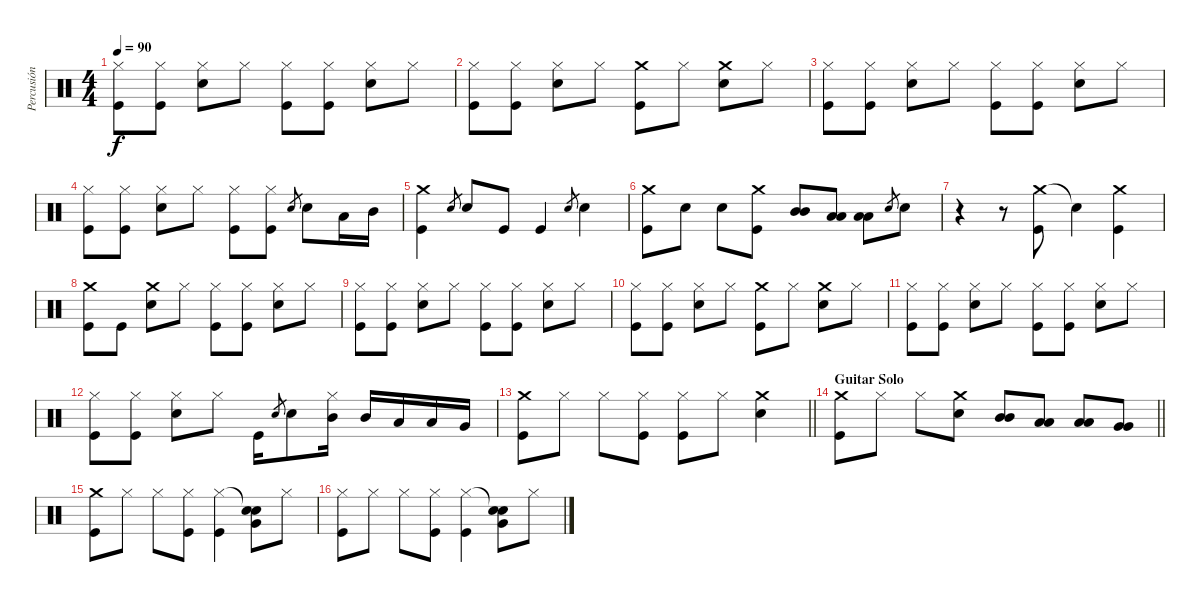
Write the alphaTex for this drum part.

\track ("Percusión" "Percusión") {instrument percussion}
\staff {score}
\articulation defaults
\ts (4 4)
\tempo 90
\clef neutral
\ks c
("Hi-Hat (closed)" "Kick (hit)").8{dy f} ("Hi-Hat (closed)" "Kick (hit)").8 ("Hi-Hat (closed)" "Snare (hit) 2").8 "Hi-Hat (closed)".8 ("Hi-Hat (closed)" "Kick (hit)").8 ("Hi-Hat (closed)" "Kick (hit)").8 ("Hi-Hat (closed)" "Snare (hit) 2").8 "Hi-Hat (closed)".8 |
("Hi-Hat (closed)" "Kick (hit)").8 ("Hi-Hat (closed)" "Kick (hit)").8 ("Hi-Hat (closed)" "Snare (hit) 2").8 "Hi-Hat (closed)".8 ("Crash medium (hit)" "Kick (hit)").8 "Hi-Hat (closed)".8 ("Crash medium (hit)" "Snare (hit) 2").8 "Hi-Hat (closed)".8 |
("Hi-Hat (closed)" "Kick (hit)").8 ("Hi-Hat (closed)" "Kick (hit)").8 ("Hi-Hat (closed)" "Snare (hit) 2").8 "Hi-Hat (closed)".8 ("Hi-Hat (closed)" "Kick (hit)").8 ("Hi-Hat (closed)" "Kick (hit)").8 ("Hi-Hat (closed)" "Snare (hit) 2").8 "Hi-Hat (closed)".8 |
("Hi-Hat (closed)" "Kick (hit)").8 ("Hi-Hat (closed)" "Kick (hit)").8 ("Hi-Hat (closed)" "Snare (hit) 2").8 "Hi-Hat (closed)".8 ("Hi-Hat (closed)" "Kick (hit)").8 ("Hi-Hat (closed)" "Kick (hit)").8 "Snare (hit) 2".8{gr} "Snare (hit) 2".8 "Low Tom (hit)".16 "Mid Tom (hit)".16 |
("Crash medium (hit)" "Kick (hit)").4 "Snare (hit) 2".8{gr} "Snare (hit) 2".8 "Kick (hit)".8 "Kick (hit)".4 "Snare (hit) 2".8{gr} "Snare (hit) 2".4 |
("Crash medium (hit)" "Kick (hit)").8 "Snare (hit) 2".8 "Snare (hit) 2".8 ("Crash medium (hit)" "Kick (hit)").8 ("Mid Tom (hit)" "Mid Tom (hit)").8 ("Low Tom (hit)" "Low Tom (hit)").8 ("Low Tom (hit)" "Low Tom (hit)").8 "Snare (hit) 2".8{gr} "Snare (hit) 2".8 |
r.4 r.8 ("Crash medium (hit)" "Kick (hit)").8 "Snare (hit)"{t}.4 ("Crash medium (hit)" "Kick (hit)").4 |
("Crash medium (hit)" "Kick (hit)").8 "Kick (hit)".8 ("Crash medium (hit)" "Snare (hit) 2").8 "Hi-Hat (closed)".8 ("Hi-Hat (closed)" "Kick (hit)").8 ("Hi-Hat (closed)" "Kick (hit)").8 ("Hi-Hat (closed)" "Snare (hit) 2").8 "Hi-Hat (closed)".8 |
("Hi-Hat (closed)" "Kick (hit)").8 ("Hi-Hat (closed)" "Kick (hit)").8 ("Hi-Hat (closed)" "Snare (hit) 2").8 "Hi-Hat (closed)".8 ("Hi-Hat (closed)" "Kick (hit)").8 ("Hi-Hat (closed)" "Kick (hit)").8 ("Hi-Hat (closed)" "Snare (hit) 2").8 "Hi-Hat (closed)".8 |
("Hi-Hat (closed)" "Kick (hit)").8 ("Hi-Hat (closed)" "Kick (hit)").8 ("Hi-Hat (closed)" "Snare (hit) 2").8 "Hi-Hat (closed)".8 ("Crash medium (hit)" "Kick (hit)").8 "Hi-Hat (closed)".8 ("Crash medium (hit)" "Snare (hit) 2").8 "Hi-Hat (closed)".8 |
("Hi-Hat (closed)" "Kick (hit)").8 ("Hi-Hat (closed)" "Kick (hit)").8 ("Hi-Hat (closed)" "Snare (hit) 2").8 "Hi-Hat (closed)".8 ("Hi-Hat (closed)" "Kick (hit)").8 ("Hi-Hat (closed)" "Kick (hit)").8 ("Hi-Hat (closed)" "Snare (hit) 2").8 "Hi-Hat (closed)".8 |
("Hi-Hat (closed)" "Kick (hit)").8 ("Hi-Hat (closed)" "Kick (hit)").8 ("Hi-Hat (closed)" "Snare (hit) 2").8 "Hi-Hat (closed)".8 "Kick (hit)".16 "Snare (hit) 2".8{gr} "Snare (hit) 2".8 ("Hi-Hat (closed)" "Mid Tom (hit)").16 "Mid Tom (hit)".16 "Low Tom (hit)".16 "Low Tom (hit)".16 "Very Low Tom (hit)".16 |
\barLineRight lightlight
("Crash medium (hit)" "Kick (hit)").8 "Hi-Hat (closed)".8 "Hi-Hat (closed)".8 ("Hi-Hat (closed)" "Kick (hit)").8 ("Hi-Hat (closed)" "Kick (hit)").8 "Hi-Hat (closed)".8 ("Crash medium (hit)" "Snare (hit) 2").4 |
\section ("" "Guitar Solo")
\barLineRight lightlight
("Crash medium (hit)" "Kick (hit)").8 "Hi-Hat (closed)".8 "Hi-Hat (closed)".8 ("Crash medium (hit)" "Snare (hit) 2").8 ("Mid Tom (hit)" "Mid Tom (hit)").8 ("Low Tom (hit)" "Low Tom (hit)").8 ("Low Tom (hit)" "Low Tom (hit)").8 ("Very Low Tom (hit)" "Very Low Tom (hit)").8 |
("Crash medium (hit)" "Kick (hit)").8 "Hi-Hat (closed)".8 "Hi-Hat (closed)".8 ("Hi-Hat (closed)" "Kick (hit)").8 ("Hi-Hat (closed)" "Kick (hit)").4 ("Snare (hit)"{t} "Snare (hit) 2" "Very Low Tom (hit)").8 "Hi-Hat (closed)".8 |
("Hi-Hat (closed)" "Kick (hit)").8 "Hi-Hat (closed)".8 "Hi-Hat (closed)".8 ("Hi-Hat (closed)" "Kick (hit)").8 ("Hi-Hat (closed)" "Kick (hit)").4 ("Snare (hit)"{t} "Snare (hit) 2" "Very Low Tom (hit)").8 "Hi-Hat (closed)".8
